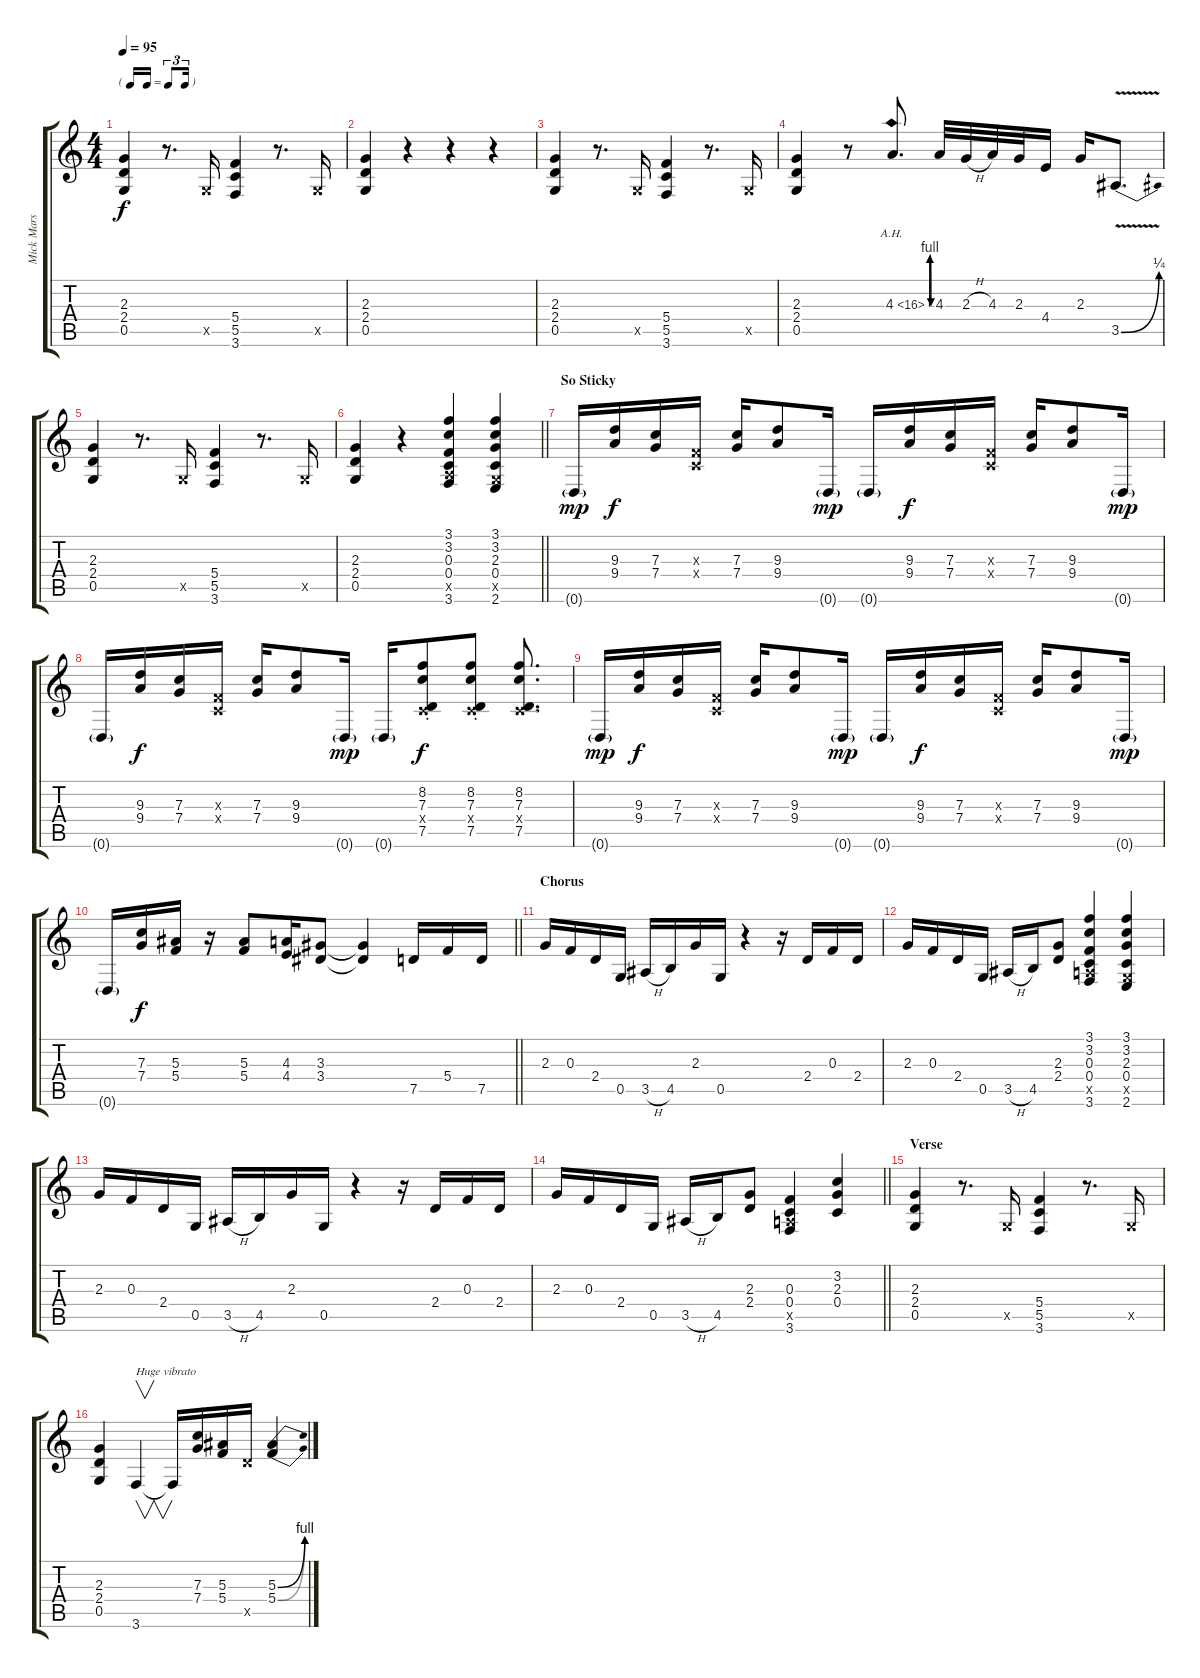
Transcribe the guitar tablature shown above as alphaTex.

\track ("Mick Mars Right" "Mick Mars ") {instrument distortionguitar}
\staff {score tabs}
\tuning (D4 A3 F3 C3 G2 D2) {hide}
\ts (4 4)
\tf triplet16th
\tempo 95
\clef g2
\ks c
(2.3 2.4 0.5).4{dy f} r.8{d} 0.5{x}.16 (5.4 5.5 3.6).4 r.8{d} 0.5{x}.16 |
(2.3 2.4 0.5).4 r.4 r.4 r.4 |
(2.3 2.4 0.5).4 r.8{d} 0.5{x}.16 (5.4 5.5 3.6).4 r.8{d} 0.5{x}.16 |
(2.3 2.4 0.5).4 r.8 4.3{be (custom 0 0 10 4 25 4 40 0 60 0) ah 12}.8{d} 4.3.32 2.3{h}.32 4.3.32 2.3.32 4.4.16 2.3.16 3.5{be (bend 0 0 60 1) v}.8{d} |
(2.3 2.4 0.5).4 r.8{d} 0.5{x}.16 (5.4 5.5 3.6).4 r.8{d} 0.5{x}.16 |
\barLineRight lightlight
(2.3 2.4 0.5).4 r.4 (3.1 3.2 0.3 0.4 2.5{x} 3.6).4 (3.1 3.2 2.3 0.4 0.5{x} 2.6).4 |
\section ("" "So Sticky")
0.6{g}.16{dy mp} (9.3 9.4).16{dy f} (7.3 7.4).16 (0.3{x} 0.4{x}).16 (7.3 7.4).16 (9.3 9.4).8 0.6{g}.16{dy mp} 0.6{g}.16 (9.3 9.4).16{dy f} (7.3 7.4).16 (0.3{x} 0.4{x}).16 (7.3 7.4).16 (9.3 9.4).8 0.6{g}.16{dy mp} |
0.6{g}.16 (9.3 9.4).16{dy f} (7.3 7.4).16 (0.3{x} 0.4{x}).16 (7.3 7.4).16 (9.3 9.4).8 0.6{g}.16{dy mp} 0.6{g}.16 (8.2{st} 7.3{st} 0.4{x} 7.5{st}).8{dy f} (8.2{st} 7.3{st} 0.4{x} 7.5{st}).8 (8.2 7.3 0.4{x} 7.5).8{d} |
0.6{g}.16{dy mp} (9.3 9.4).16{dy f} (7.3 7.4).16 (0.3{x} 0.4{x}).16 (7.3 7.4).16 (9.3 9.4).8 0.6{g}.16{dy mp} 0.6{g}.16 (9.3 9.4).16{dy f} (7.3 7.4).16 (0.3{x} 0.4{x}).16 (7.3 7.4).16 (9.3 9.4).8 0.6{g}.16{dy mp} |
\barLineRight lightlight
0.6{g}.16 (7.3 7.4).16{dy f} (5.3 5.4).16 r.16 (5.3 5.4).8 (4.3 4.4).16 (3.3 3.4).8 (3.3{t} 3.4{t}).4 7.5.16 5.4.16 7.5.16 |
\section ("" "Chorus")
2.3.16 0.3.16 2.4.16 0.5.16 3.5{h}.16 4.5.16 2.3.16 0.5.16 r.4 r.16 2.4.16 0.3.16 2.4.16 |
2.3.16 0.3.16 2.4.16 0.5.16 3.5{h}.16 4.5.16 (2.3 2.4).8 (3.1 3.2 0.3 0.4 2.5{x} 3.6).4 (3.1 3.2 2.3 0.4 0.5{x} 2.6).4 |
2.3.16 0.3.16 2.4.16 0.5.16 3.5{h}.16 4.5.16 2.3.16 0.5.16 r.4 r.16 2.4.16 0.3.16 2.4.16 |
\barLineRight lightlight
2.3.16 0.3.16 2.4.16 0.5.16 3.5{h}.16 4.5.16 (2.3 2.4).8 (0.3 0.4 2.5{x} 3.6).4 (3.2 2.3 0.4).4 |
\section ("" "Verse")
(2.3 2.4 0.5).4 r.8{d} 0.5{x}.16 (5.4 5.5 3.6).4 r.8{d} 0.5{x}.16 |
(2.3 2.4 0.5).4 3.6.4{v txt "Huge vibrato"} 3.6{t}.16 (7.3 7.4).16 (5.3 5.4).16 7.5{x}.16 (5.3{be (bend 0 0 60 4)} 5.4{be (bend 0 0 60 4)}).4
